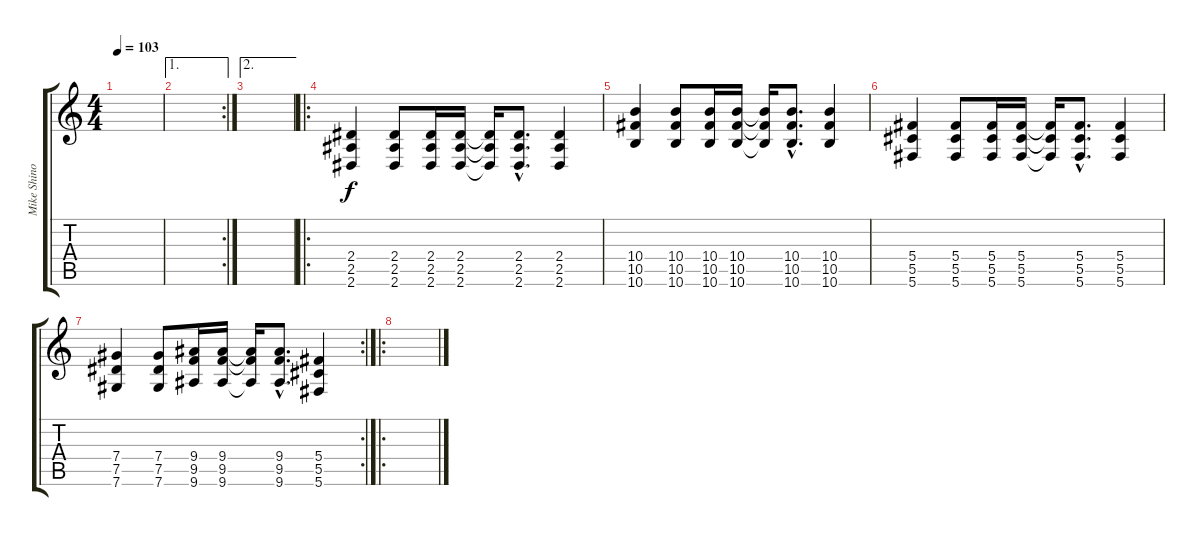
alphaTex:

\track ("Mike Shinoda" "Mike Shino") {instrument distortionguitar}
\staff {score tabs}
\tuning (Eb4 Bb3 Gb3 Db3 Ab2 Db2) {hide}
\ts (4 4)
\tempo 103
\clef g2
\ks c
|
\ae 1
\rc 2
|
\ae 2
|
\ro
(2.4 2.5 2.6).4 (2.4 2.5 2.6).8 (2.4 2.5 2.6).16 (2.4 2.5 2.6).16 (2.4{t} 2.5{t} 2.6{t}).16 (2.4{hac} 2.5{hac} 2.6{hac}).8{d} (2.4 2.5 2.6).4 |
(10.4 10.5 10.6).4 (10.4 10.5 10.6).8 (10.4 10.5 10.6).16 (10.4 10.5 10.6).16 (10.4{t} 10.5{t} 10.6{t}).16 (10.4{hac} 10.5{hac} 10.6{hac}).8{d} (10.4 10.5 10.6).4 |
(5.4 5.5 5.6).4 (5.4 5.5 5.6).8 (5.4 5.5 5.6).16 (5.4 5.5 5.6).16 (5.4{t} 5.5{t} 5.6{t}).16 (5.4{hac} 5.5{hac} 5.6{hac}).8{d} (5.4 5.5 5.6).4 |
\rc 2
(7.4 7.5 7.6).4 (7.4 7.5 7.6).8 (9.4 9.5 9.6).16 (9.4 9.5 9.6).16 (9.4{t} 9.5{t} 9.6{t}).16 (9.4{hac} 9.5{hac} 9.6{hac}).8{d} (5.4 5.5 5.6).4 |
\ro
